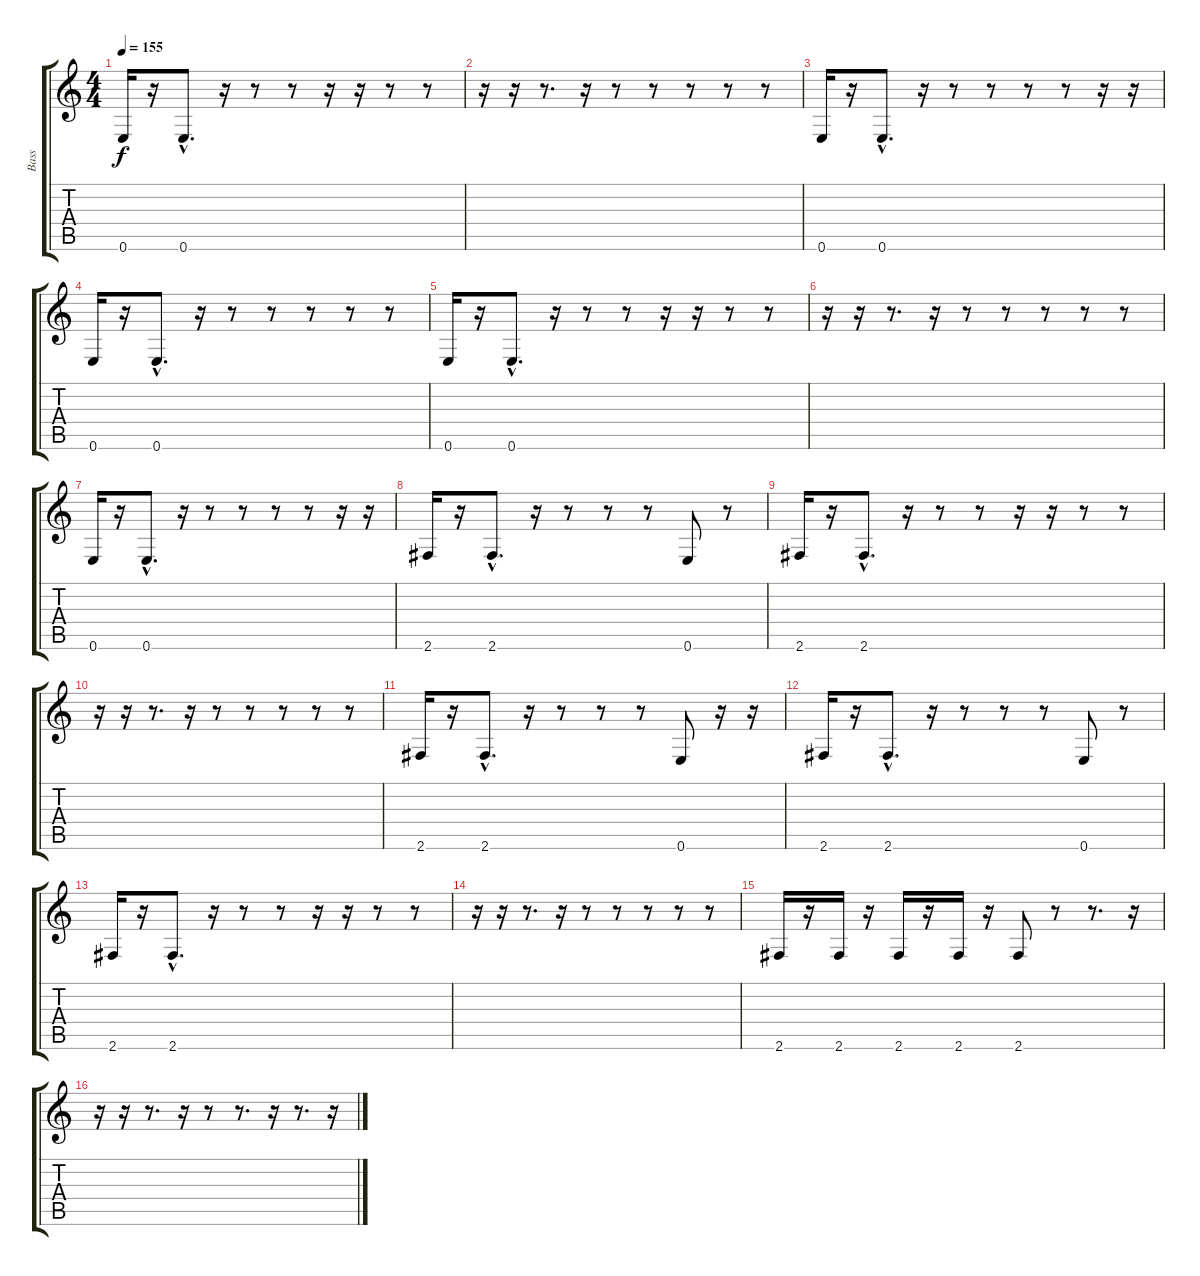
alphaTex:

\track ("Bass" "Bass") {instrument electricbassfinger}
\staff {score tabs}
\tuning (E4 B3 G3 D3 A2 E2) {hide}
\ts (4 4)
\tempo 155
\clef g2
\ks c
0.6.16{dy f} r.16 0.6{hac}.8{d} r.16 r.8 r.8 r.16 r.16 r.8 r.8 |
r.16 r.16 r.8{d} r.16 r.8 r.8 r.8 r.8 r.8 |
0.6.16 r.16 0.6{hac}.8{d} r.16 r.8 r.8 r.8 r.8 r.16 r.16 |
0.6.16 r.16 0.6{hac}.8{d} r.16 r.8 r.8 r.8 r.8 r.8 |
0.6.16 r.16 0.6{hac}.8{d} r.16 r.8 r.8 r.16 r.16 r.8 r.8 |
r.16 r.16 r.8{d} r.16 r.8 r.8 r.8 r.8 r.8 |
0.6.16 r.16 0.6{hac}.8{d} r.16 r.8 r.8 r.8 r.8 r.16 r.16 |
2.6.16 r.16 2.6{hac}.8{d} r.16 r.8 r.8 r.8 0.6.8 r.8 |
2.6.16 r.16 2.6{hac}.8{d} r.16 r.8 r.8 r.16 r.16 r.8 r.8 |
r.16 r.16 r.8{d} r.16 r.8 r.8 r.8 r.8 r.8 |
2.6.16 r.16 2.6{hac}.8{d} r.16 r.8 r.8 r.8 0.6.8 r.16 r.16 |
2.6.16 r.16 2.6{hac}.8{d} r.16 r.8 r.8 r.8 0.6.8 r.8 |
2.6.16 r.16 2.6{hac}.8{d} r.16 r.8 r.8 r.16 r.16 r.8 r.8 |
r.16 r.16 r.8{d} r.16 r.8 r.8 r.8 r.8 r.8 |
2.6.16 r.16 2.6.16 r.16 2.6.16 r.16 2.6.16 r.16 2.6.8 r.8 r.8{d} r.16 |
r.16 r.16 r.8{d} r.16 r.8 r.8{d} r.16 r.8{d} r.16
